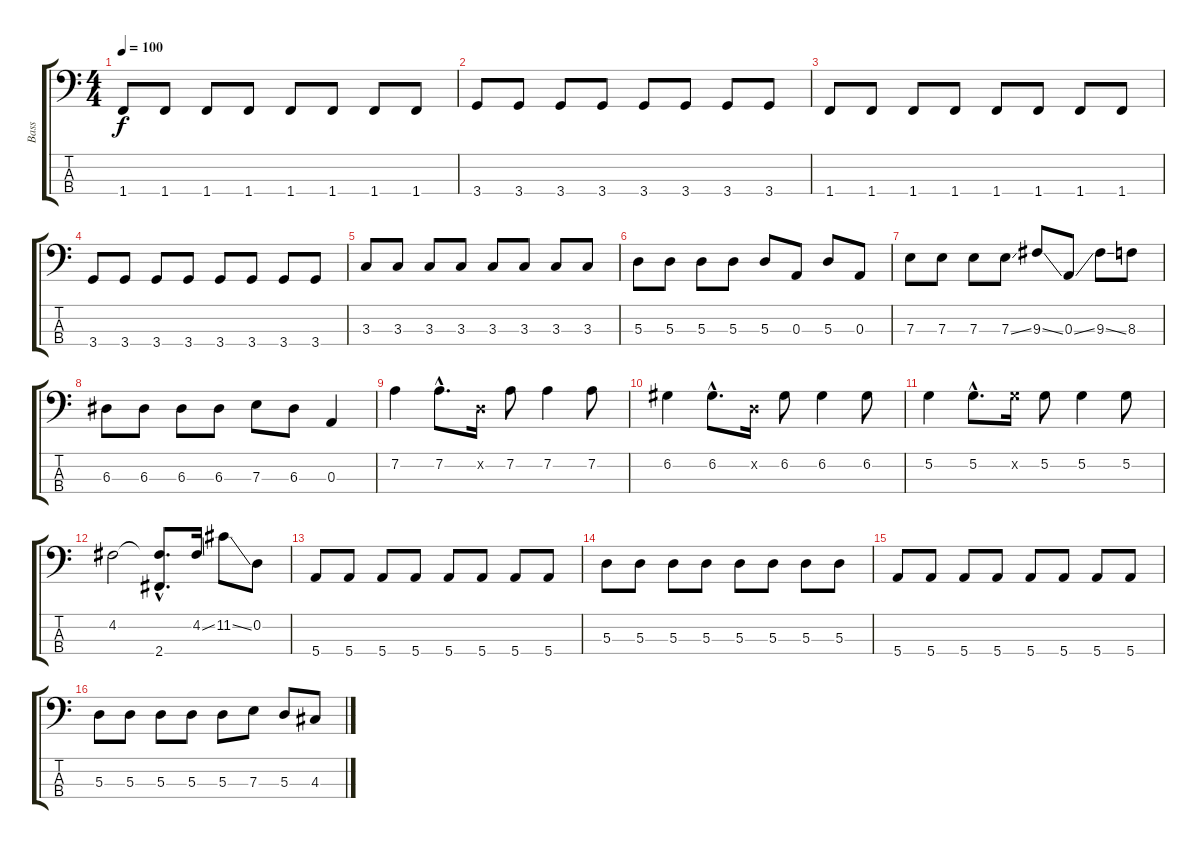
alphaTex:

\track ("Bass" "Bass") {instrument electricbassfinger}
\staff {score tabs}
\tuning (G2 D2 A1 E1) {hide}
\ts (4 4)
\tempo 100
\clef f4
\ks c
1.4.8{dy f} 1.4.8 1.4.8 1.4.8 1.4.8 1.4.8 1.4.8 1.4.8 |
3.4.8 3.4.8 3.4.8 3.4.8 3.4.8 3.4.8 3.4.8 3.4.8 |
1.4.8 1.4.8 1.4.8 1.4.8 1.4.8 1.4.8 1.4.8 1.4.8 |
3.4.8 3.4.8 3.4.8 3.4.8 3.4.8 3.4.8 3.4.8 3.4.8 |
3.3.8 3.3.8 3.3.8 3.3.8 3.3.8 3.3.8 3.3.8 3.3.8 |
5.3.8 5.3.8 5.3.8 5.3.8 5.3.8 0.3.8 5.3.8 0.3.8 |
7.3.8 7.3.8 7.3.8 7.3{ss}.8 9.3{ss}.8 0.3{ss}.8 9.3{ss}.8 8.3.8 |
6.3.8 6.3.8 6.3.8 6.3.8 7.3.8 6.3.8 0.3.4 |
7.2.4 7.2{hac}.8{d} 0.2{x}.16 7.2.8 7.2.4 7.2.8 |
6.2.4 6.2{hac}.8{d} 0.2{x}.16 6.2.8 6.2.4 6.2.8 |
5.2.4 5.2{hac}.8{d} 5.2{x}.16 5.2.8 5.2.4 5.2.8 |
4.2.2 (4.2{hac t} 2.4{hac}).8{d} 4.2{ss}.16 11.2{ss}.8 0.2.8 |
5.4.8 5.4.8 5.4.8 5.4.8 5.4.8 5.4.8 5.4.8 5.4.8 |
5.3.8 5.3.8 5.3.8 5.3.8 5.3.8 5.3.8 5.3.8 5.3.8 |
5.4.8 5.4.8 5.4.8 5.4.8 5.4.8 5.4.8 5.4.8 5.4.8 |
5.3.8 5.3.8 5.3.8 5.3.8 5.3.8 7.3.8 5.3.8 4.3.8
